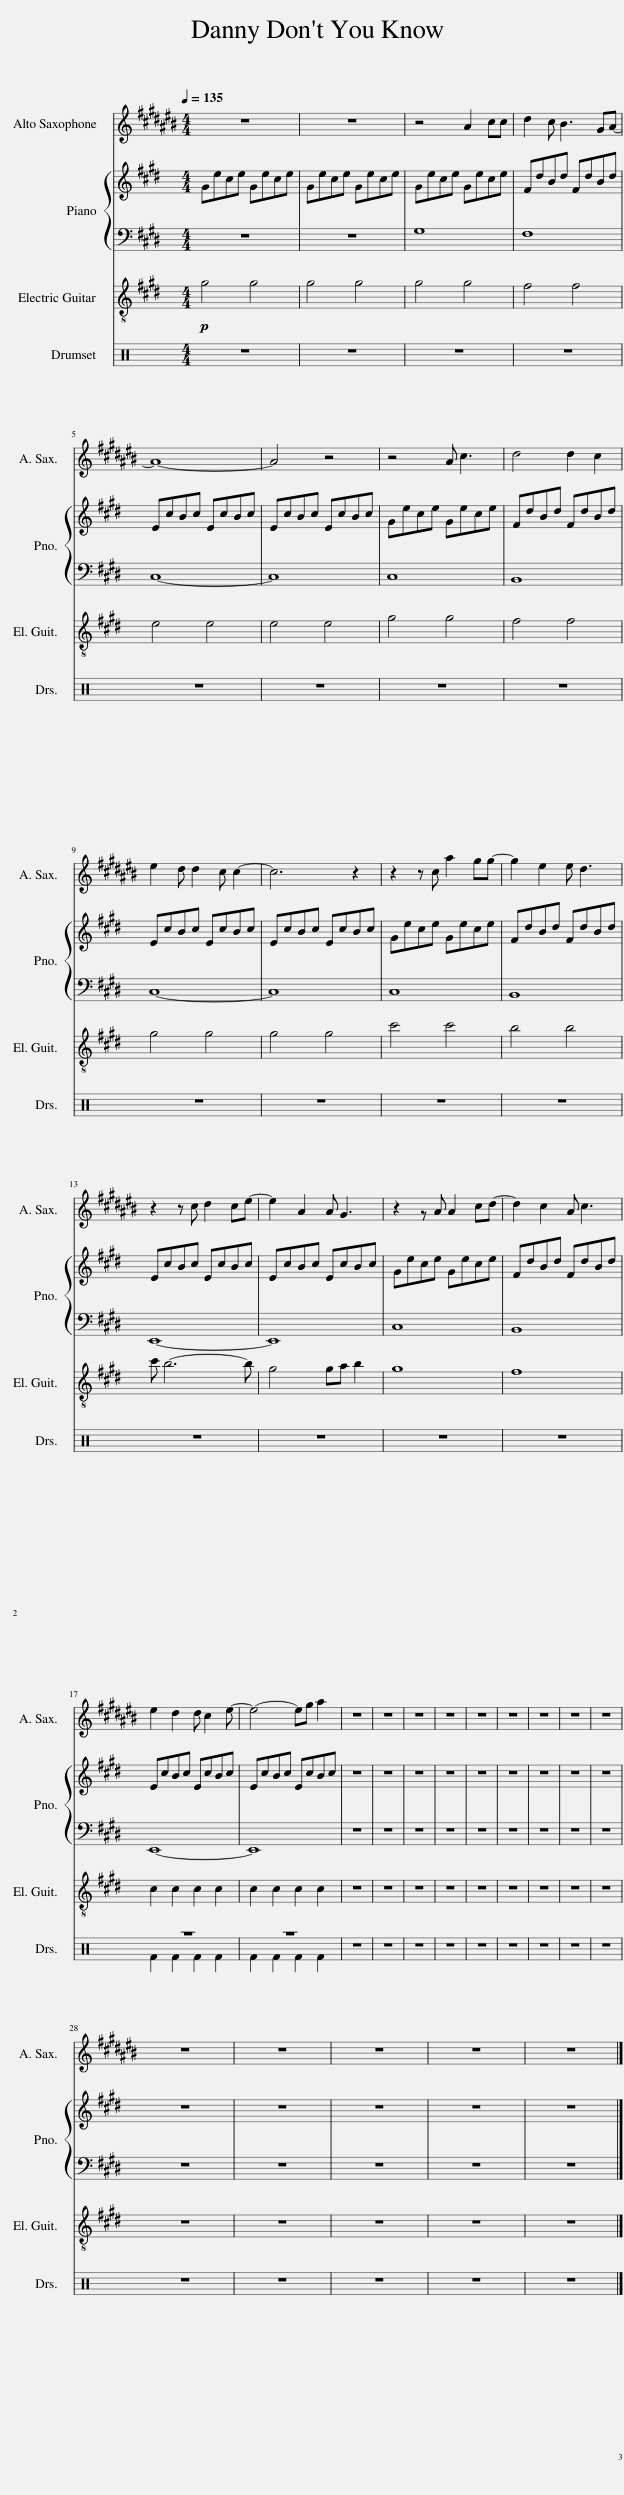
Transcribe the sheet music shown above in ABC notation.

X:1
%%score 1 { 2 | 3 } 4 5
L:1/8
Q:1/4=135
M:4/4
I:linebreak $
K:E
V:1 treble transpose=-9
V:2 treble
V:3 bass
V:4 treble-8
V:5 perc
K:none
V:1
[K:C#] z8 | z8 | z4 A2 cc | d2 c B3 GA- |$ A8- | %5
 A4 z4 | z4 A c3 | d4 d2 c2 |$ e2 d d2 c c2- | c6 z2 | %10
 z2 z c a2 gg- | g2 e2 e d3 |$ z2 z c d2 ce- | e2 A2 A G3 | z2 z A A2 cd- | %15
 d2 c2 A c3 |$ e2 d2 d c2 e- | e4- eg a2 | z8 | z8 | %20
 z8 | z8 | z8 | z8 | z8 | %25
 z8 | z8 |$ z8 | z8 | z8 | %30
 z8 | z8 |] %32
V:2
 Gece Gece | Gece Gece | Gece Gece | FdBd FdBd |$ EcBc EcBc | %5
 EcBc EcBc | Gece Gece | FdBd FdBd |$ EcBc EcBc | EcBc EcBc | %10
 Gece Gece | FdBd FdBd |$ EcBc EcBc | EcBc EcBc | Gece Gece | %15
 FdBd FdBd |$ EcBc EcBc | EcBc EcBc | z8 | z8 | %20
 z8 | z8 | z8 | z8 | z8 | %25
 z8 | z8 |$ z8 | z8 | z8 | %30
 z8 | z8 |] %32
V:3
 z8 | z8 | G,8 | F,8 |$ C,8- | %5
 C,8 | C,8 | B,,8 |$ C,8- | C,8 | %10
 C,8 | B,,8 |$ E,,8- | E,,8 | C,8 | %15
 B,,8 |$ E,,8- | E,,8 | z8 | z8 | %20
 z8 | z8 | z8 | z8 | z8 | %25
 z8 | z8 |$ z8 | z8 | z8 | %30
 z8 | z8 |] %32
V:4
!p! g4 g4 | g4 g4 | g4 g4 | f4 f4 |$ e4 e4 | %5
 e4 e4 | g4 g4 | f4 f4 |$ g4 g4 | g4 g4 | %10
 c'4 c'4 | b4 b4 |$ c' b6- b | g4 ga b2 | g8 | %15
 f8 |$ c2 c2 c2 c2 | c2 c2 c2 c2 | z8 | z8 | %20
 z8 | z8 | z8 | z8 | z8 | %25
 z8 | z8 |$ z8 | z8 | z8 | %30
 z8 | z8 |] %32
V:5
[K:C] x8 | x8 | x8 | x8 |$ x8 | %5
 x8 | x8 | x8 |$ x8 | x8 | %10
 x8 | x8 |$ x8 | x8 | x8 | %15
 x8 |$ F2 F2 F2 F2 | F2 F2 F2 F2 | x8 | x8 | %20
 x8 | x8 | x8 | x8 | x8 | %25
 x8 | x8 |$ x8 | x8 | x8 | %30
 x8 | x8 |] %32
